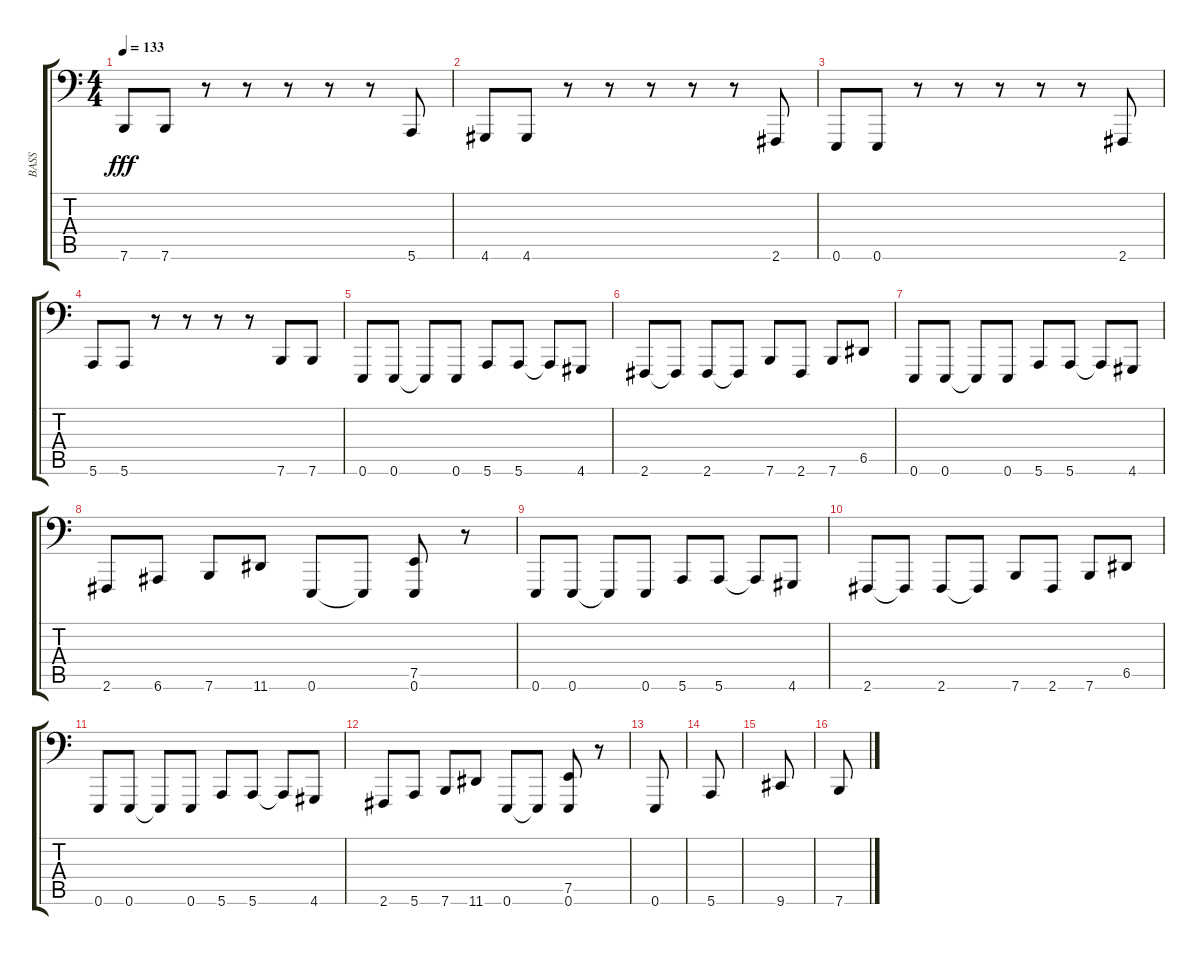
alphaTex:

\track ("BASS" "BASS") {instrument acousticgrandpiano}
\staff {score tabs}
\tuning (E3 B2 G2 D2 A1 E1) {hide}
\ts (4 4)
\tempo 133
\clef f4
\ks c
7.6.8{dy fff} 7.6.8 r.8 r.8 r.8 r.8 r.8 5.6.8 |
4.6.8 4.6.8 r.8 r.8 r.8 r.8 r.8 2.6.8 |
0.6.8 0.6.8 r.8 r.8 r.8 r.8 r.8 2.6.8 |
5.6.8 5.6.8 r.8 r.8 r.8 r.8 7.6.8 7.6.8 |
0.6.8 0.6.8 0.6{t}.8 0.6.8 5.6.8 5.6.8 5.6{t}.8 4.6.8 |
2.6.8 2.6{t}.8 2.6.8 2.6{t}.8 7.6.8 2.6.8 7.6.8 6.5.8 |
0.6.8 0.6.8 0.6{t}.8 0.6.8 5.6.8 5.6.8 5.6{t}.8 4.6.8 |
2.6.8 6.6.8 7.6.8 11.6.8 0.6.8 0.6{t}.8 (7.5 0.6).8 r.8 |
0.6.8 0.6.8 0.6{t}.8 0.6.8 5.6.8 5.6.8 5.6{t}.8 4.6.8 |
2.6.8 2.6{t}.8 2.6.8 2.6{t}.8 7.6.8 2.6.8 7.6.8 6.5.8 |
0.6.8 0.6.8 0.6{t}.8 0.6.8 5.6.8 5.6.8 5.6{t}.8 4.6.8 |
2.6.8 5.6.8 7.6.8 11.6.8 0.6.8 0.6{t}.8 (7.5 0.6).8 r.8 |
0.6.8 |
5.6.8 |
9.6.8 |
7.6.8
